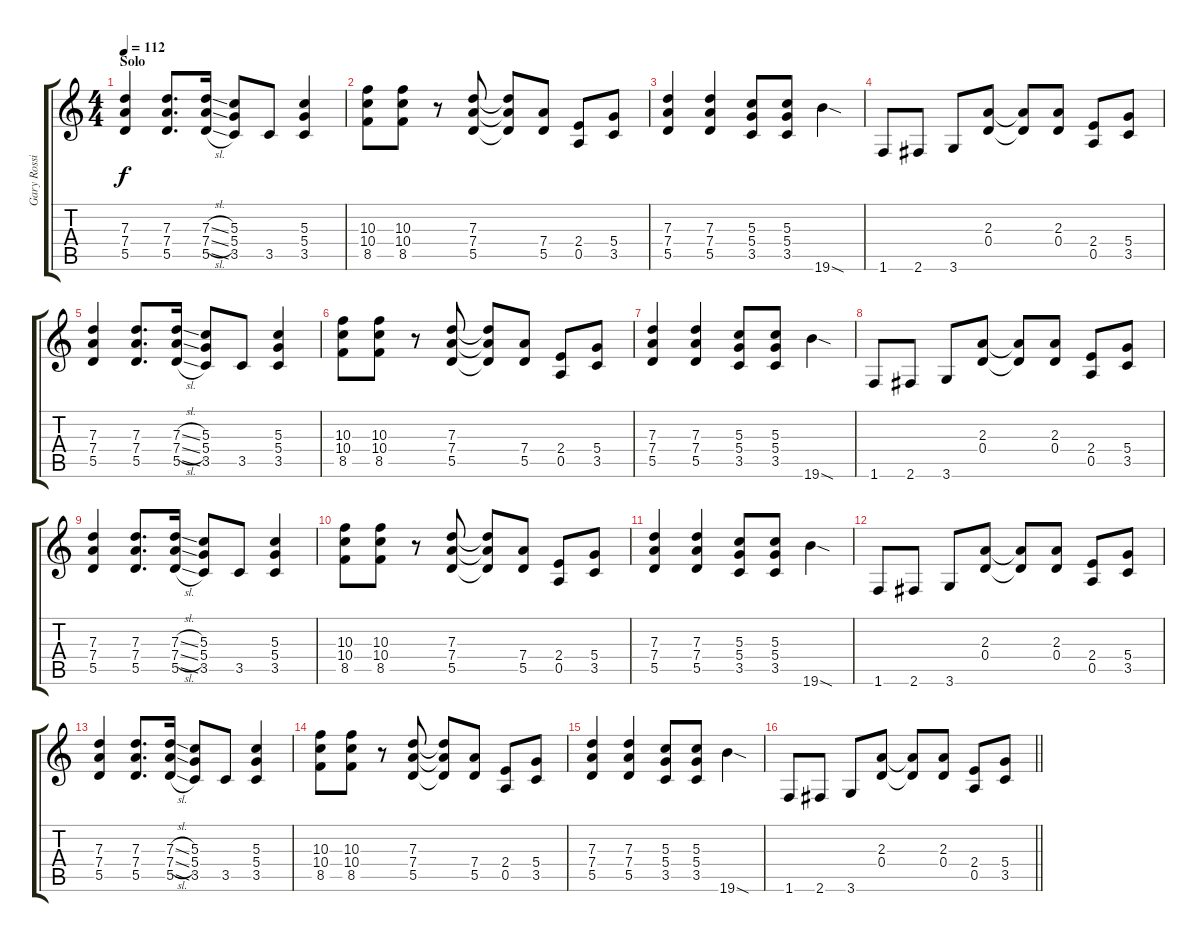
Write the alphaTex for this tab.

\track ("Gary Rossington" "Gary Rossi") {instrument overdrivenguitar}
\staff {score tabs}
\tuning (E4 B3 G3 D3 A2 E2) {hide}
\ts (4 4)
\section ("" "Solo")
\tempo 112
\clef g2
\ks c
(7.3 7.4 5.5).4{dy f} (7.3 7.4 5.5).8{d} (7.3{sl} 7.4{sl} 5.5{sl}).16 (5.3 5.4 3.5).8 3.5.8 (5.3 5.4 3.5).4 |
(10.3 10.4 8.5).8 (10.3 10.4 8.5).8 r.8 (7.3 7.4 5.5).8 (7.3{t} 7.4{t} 5.5{t}).8 (7.4 5.5).8 (2.4 0.5).8 (5.4 3.5).8 |
(7.3 7.4 5.5).4 (7.3 7.4 5.5).4 (5.3 5.4 3.5).8 (5.3 5.4 3.5).8 19.6{sod}.4 |
1.6.8 2.6.8 3.6.8 (2.3 0.4).8 (2.3{t} 0.4{t}).8 (2.3 0.4).8 (2.4 0.5).8 (5.4 3.5).8 |
(7.3 7.4 5.5).4 (7.3 7.4 5.5).8{d} (7.3{sl} 7.4{sl} 5.5{sl}).16 (5.3 5.4 3.5).8 3.5.8 (5.3 5.4 3.5).4 |
(10.3 10.4 8.5).8 (10.3 10.4 8.5).8 r.8 (7.3 7.4 5.5).8 (7.3{t} 7.4{t} 5.5{t}).8 (7.4 5.5).8 (2.4 0.5).8 (5.4 3.5).8 |
(7.3 7.4 5.5).4 (7.3 7.4 5.5).4 (5.3 5.4 3.5).8 (5.3 5.4 3.5).8 19.6{sod}.4 |
1.6.8 2.6.8 3.6.8 (2.3 0.4).8 (2.3{t} 0.4{t}).8 (2.3 0.4).8 (2.4 0.5).8 (5.4 3.5).8 |
(7.3 7.4 5.5).4 (7.3 7.4 5.5).8{d} (7.3{sl} 7.4{sl} 5.5{sl}).16 (5.3 5.4 3.5).8 3.5.8 (5.3 5.4 3.5).4 |
(10.3 10.4 8.5).8 (10.3 10.4 8.5).8 r.8 (7.3 7.4 5.5).8 (7.3{t} 7.4{t} 5.5{t}).8 (7.4 5.5).8 (2.4 0.5).8 (5.4 3.5).8 |
(7.3 7.4 5.5).4 (7.3 7.4 5.5).4 (5.3 5.4 3.5).8 (5.3 5.4 3.5).8 19.6{sod}.4 |
1.6.8 2.6.8 3.6.8 (2.3 0.4).8 (2.3{t} 0.4{t}).8 (2.3 0.4).8 (2.4 0.5).8 (5.4 3.5).8 |
(7.3 7.4 5.5).4 (7.3 7.4 5.5).8{d} (7.3{sl} 7.4{sl} 5.5{sl}).16 (5.3 5.4 3.5).8 3.5.8 (5.3 5.4 3.5).4 |
(10.3 10.4 8.5).8 (10.3 10.4 8.5).8 r.8 (7.3 7.4 5.5).8 (7.3{t} 7.4{t} 5.5{t}).8 (7.4 5.5).8 (2.4 0.5).8 (5.4 3.5).8 |
(7.3 7.4 5.5).4 (7.3 7.4 5.5).4 (5.3 5.4 3.5).8 (5.3 5.4 3.5).8 19.6{sod}.4 |
\barLineRight lightlight
1.6.8 2.6.8 3.6.8 (2.3 0.4).8 (2.3{t} 0.4{t}).8 (2.3 0.4).8 (2.4 0.5).8 (5.4 3.5).8
